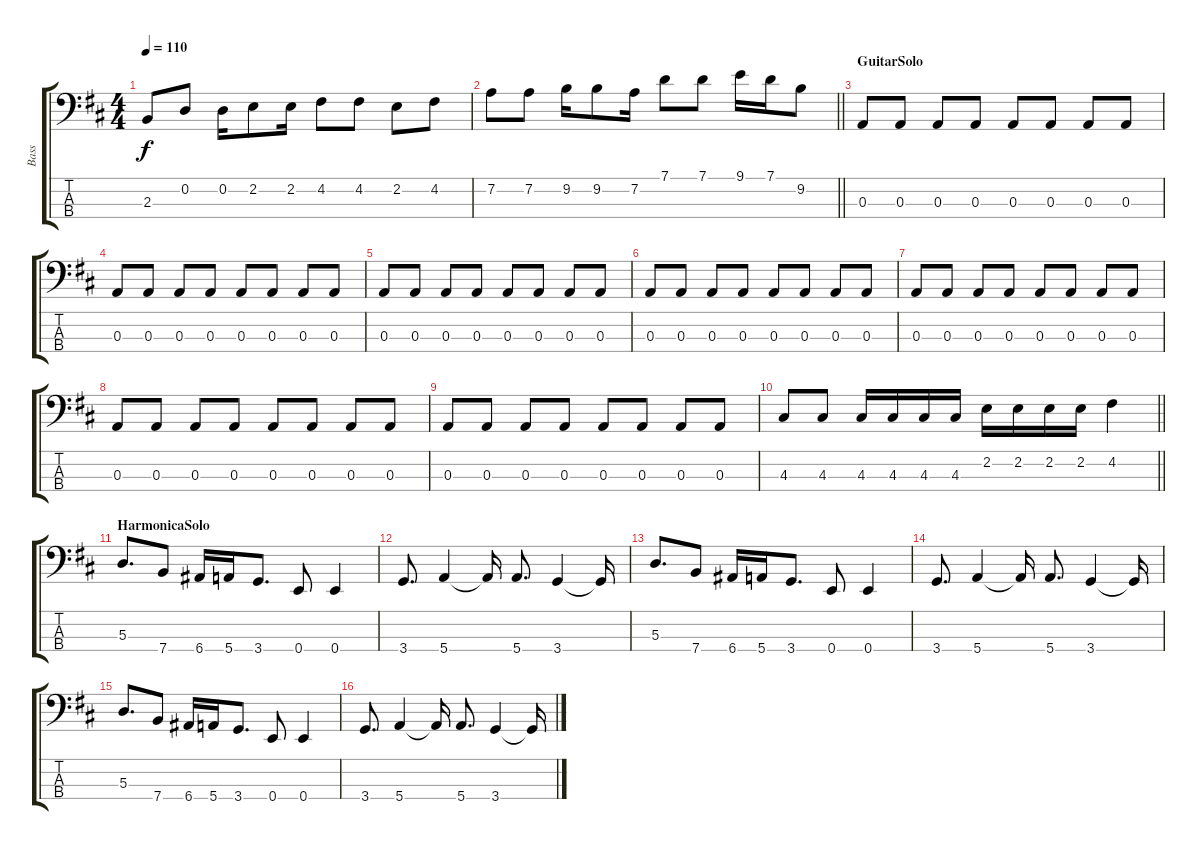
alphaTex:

\track ("Bass" "Bass") {instrument electricbassfinger}
\staff {score tabs}
\tuning (G2 D2 A1 E1) {hide}
\ts (4 4)
\tempo 110
\clef f4
\ks d
2.3.8{dy f} 0.2.8 0.2.16 2.2.8 2.2.16 4.2.8 4.2.8 2.2.8 4.2.8 |
\barLineRight lightlight
7.2.8 7.2.8 9.2.16 9.2.8 7.2.16 7.1.8 7.1.8 9.1.16 7.1.16 9.2.8 |
\section ("" "GuitarSolo")
0.3.8 0.3.8 0.3.8 0.3.8 0.3.8 0.3.8 0.3.8 0.3.8 |
0.3.8 0.3.8 0.3.8 0.3.8 0.3.8 0.3.8 0.3.8 0.3.8 |
0.3.8 0.3.8 0.3.8 0.3.8 0.3.8 0.3.8 0.3.8 0.3.8 |
0.3.8 0.3.8 0.3.8 0.3.8 0.3.8 0.3.8 0.3.8 0.3.8 |
0.3.8 0.3.8 0.3.8 0.3.8 0.3.8 0.3.8 0.3.8 0.3.8 |
0.3.8 0.3.8 0.3.8 0.3.8 0.3.8 0.3.8 0.3.8 0.3.8 |
0.3.8 0.3.8 0.3.8 0.3.8 0.3.8 0.3.8 0.3.8 0.3.8 |
\barLineRight lightlight
4.3.8 4.3.8 4.3.16 4.3.16 4.3.16 4.3.16 2.2.16 2.2.16 2.2.16 2.2.16 4.2.4 |
\section ("" "HarmonicaSolo")
5.3.8{d} 7.4.8 6.4.16 5.4.16 3.4.8{d} 0.4.8 0.4.4 |
3.4.8{d} 5.4.4 5.4{t}.16 5.4.8{d} 3.4.4 3.4{t}.16 |
5.3.8{d} 7.4.8 6.4.16 5.4.16 3.4.8{d} 0.4.8 0.4.4 |
3.4.8{d} 5.4.4 5.4{t}.16 5.4.8{d} 3.4.4 3.4{t}.16 |
5.3.8{d} 7.4.8 6.4.16 5.4.16 3.4.8{d} 0.4.8 0.4.4 |
3.4.8{d} 5.4.4 5.4{t}.16 5.4.8{d} 3.4.4 3.4{t}.16
